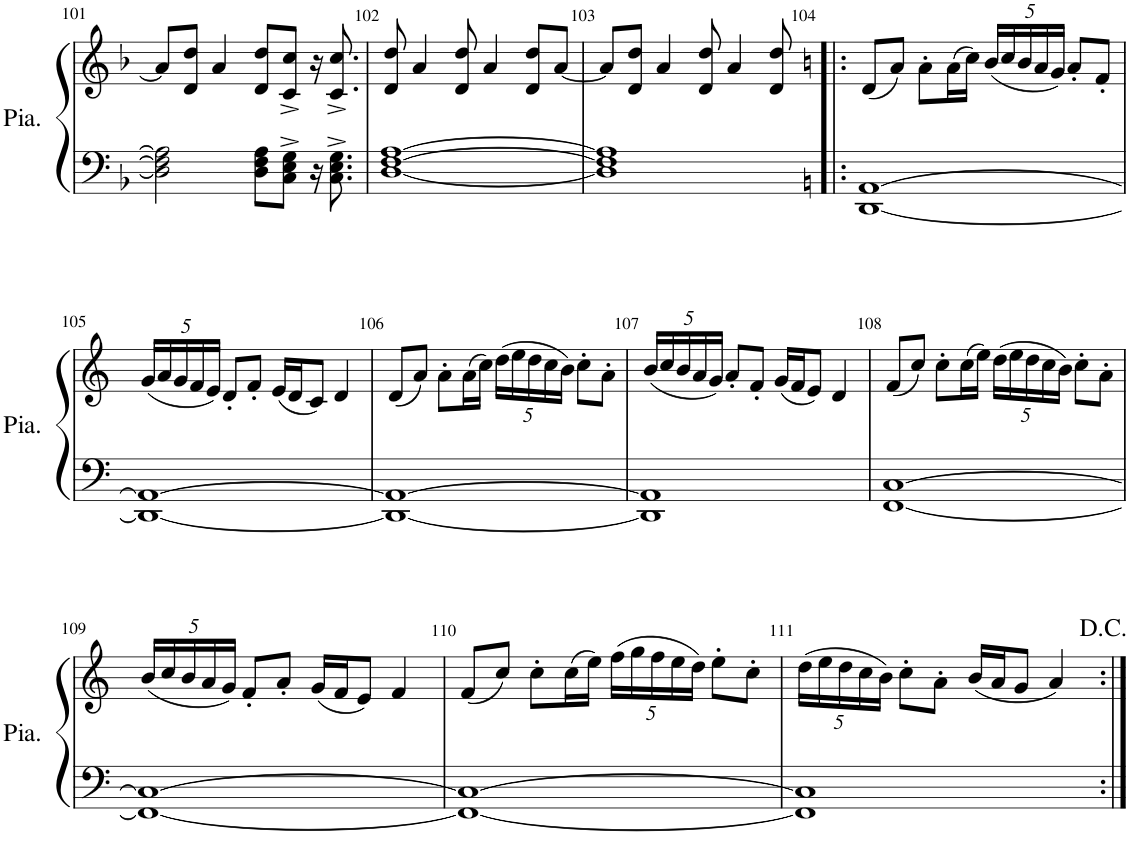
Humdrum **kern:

**kern	**kern
*part1	*part1
*staff2	*staff1
*I"Piano	*
*I'Pia.	*
!!LO:PB:g=z
*clefF4	*clefG2
*k[b-]	*k[b-]
*M4/4	*M4/4
*met(c)	*met(c)
=101	=101
2D\] 2F\] 2A\]	8a/L]
.	8d/ 8dd/J
.	4a/
8D\ 8F\ 8A\L	8d/ 8dd/L
8C\^ 8E\^ 8G\^J	8c/^ 8cc/^J
16r	16r
8.C\^ 8.E\^ 8.G\^	8.c/^ 8.cc/^
=102	=102
[1D [1F [1A	8d/ 8dd/
.	4a/
.	8d/ 8dd/
.	4a/
.	8d/ 8dd/L
.	[8a/J
=103	=103
1D] 1F] 1A]	8a/L]
.	8d/ 8dd/J
.	4a/
.	8d/ 8dd/
.	4a/
.	8d/ 8dd/
=104!|:	=104!|:
*k[]	*k[]
[1DD [1AA	(8d/L
.	8a/J)
.	8a'\L
.	(16a\L
.	16cc\JJ)
*	*Xbrackettup
.	(20b/LL
.	20cc/
.	20b/
.	20a/
.	20g/JJ)
.	8a'/L
.	8f'/J
!!LO:LB:g=z
=105	=105
1DD_ 1AA_	(20g/LL
.	20a/
.	20g/
.	20f/
.	20e/JJ)
.	8d'/L
.	8f'/J
.	(16e/LL
.	16d/J
.	8c/J)
.	4d/
=106	=106
1DD_ 1AA_	(8d/L
.	8a/J)
.	8a'\L
.	(16a\L
.	16cc\JJ)
.	(20dd\LL
.	20ee\
.	20dd\
.	20cc\
.	20b\JJ)
.	8cc'\L
.	8a'\J
=107	=107
1DD] 1AA]	(20b/LL
.	20cc/
.	20b/
.	20a/
.	20g/JJ)
.	8a'/L
.	8f'/J
.	(16g/LL
.	16f/J
.	8e/J)
.	4d/
=108	=108
[1FF [1C	(8f/L
.	8cc/J)
.	8cc'\L
.	(16cc\L
.	16ee\JJ)
.	(20dd\LL
.	20ee\
.	20dd\
.	20cc\
.	20b\JJ)
.	8cc'\L
.	8a'\J
!!LO:LB:g=z
=109	=109
1FF_ 1C_	(20b/LL
.	20cc/
.	20b/
.	20a/
.	20g/JJ)
.	8f'/L
.	8a'/J
.	(16g/LL
.	16f/J
.	8e/J)
.	4f/
=110	=110
1FF_ 1C_	(8f/L
.	8cc/J)
.	8cc'\L
.	(16cc\L
.	16ee\JJ)
.	(20ff\LL
.	20gg\
.	20ff\
.	20ee\
.	20dd\JJ)
.	8ee'\L
.	8cc'\J
=111	=111
1FF] 1C]	(20dd\LL
.	20ee\
.	20dd\
.	20cc\
.	20b\JJ)
.	8cc'\L
.	8a'\J
.	(16b/LL
.	16a/J
.	8g/J
.	4a/)
=:|!	=:|!
*-	*-
